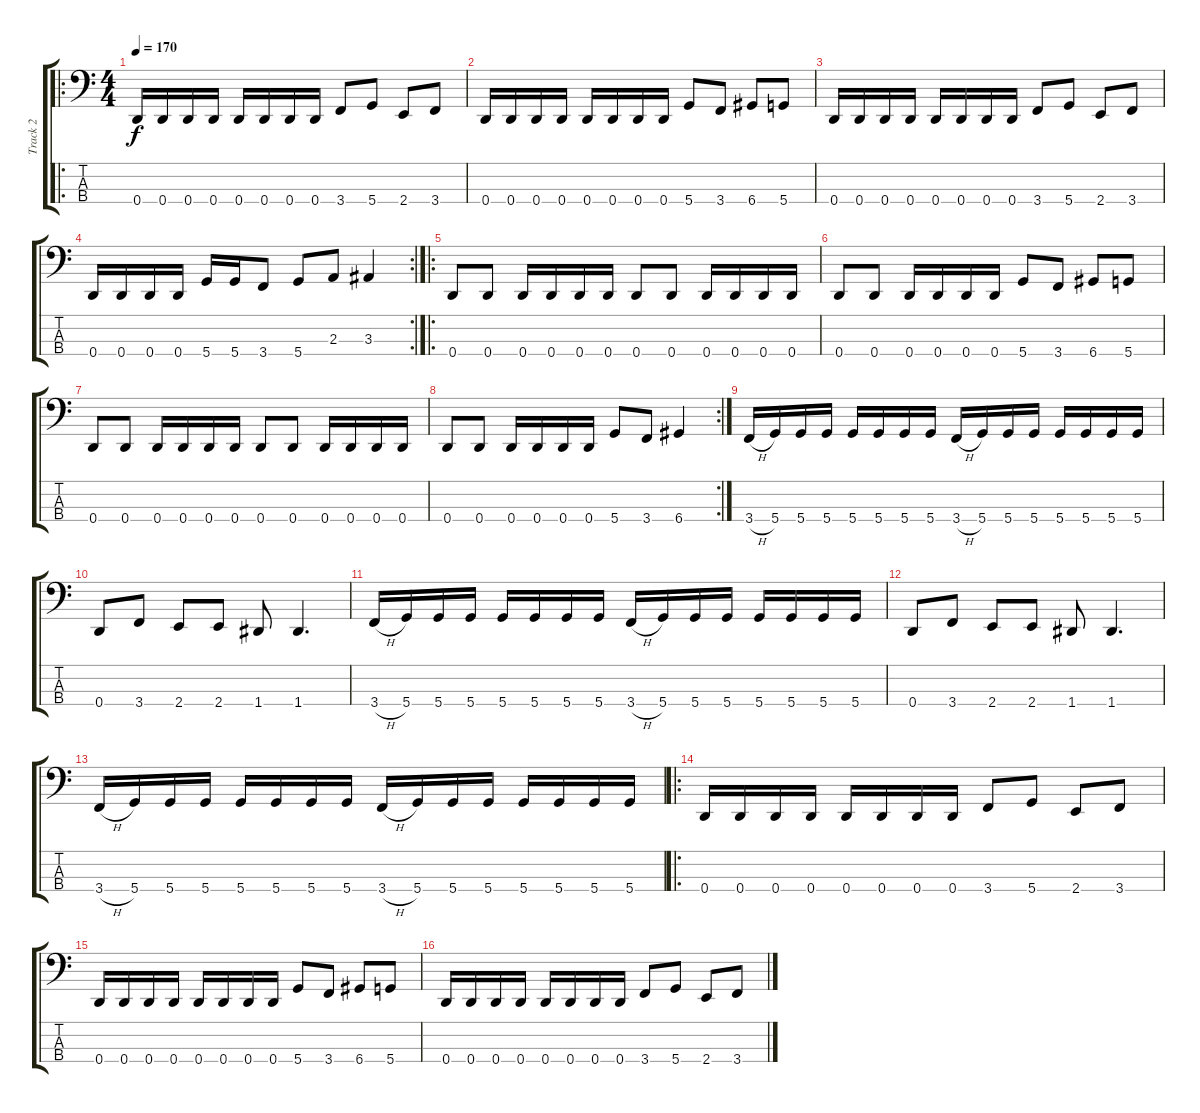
\track ("Track 2" "Track 2") {instrument electricbasspick}
\staff {score tabs}
\tuning (F2 C2 G1 D1) {hide}
\ro
\ts (4 4)
\tempo 170
\clef f4
\ks c
0.4.16{dy f} 0.4.16 0.4.16 0.4.16 0.4.16 0.4.16 0.4.16 0.4.16 3.4.8 5.4.8 2.4.8 3.4.8 |
0.4.16 0.4.16 0.4.16 0.4.16 0.4.16 0.4.16 0.4.16 0.4.16 5.4.8 3.4.8 6.4.8 5.4.8 |
0.4.16 0.4.16 0.4.16 0.4.16 0.4.16 0.4.16 0.4.16 0.4.16 3.4.8 5.4.8 2.4.8 3.4.8 |
\rc 2
0.4.16 0.4.16 0.4.16 0.4.16 5.4.16 5.4.16 3.4.8 5.4.8 2.3.8 3.3.4 |
\ro
0.4.8 0.4.8 0.4.16 0.4.16 0.4.16 0.4.16 0.4.8 0.4.8 0.4.16 0.4.16 0.4.16 0.4.16 |
0.4.8 0.4.8 0.4.16 0.4.16 0.4.16 0.4.16 5.4.8 3.4.8 6.4.8 5.4.8 |
0.4.8 0.4.8 0.4.16 0.4.16 0.4.16 0.4.16 0.4.8 0.4.8 0.4.16 0.4.16 0.4.16 0.4.16 |
\rc 2
0.4.8 0.4.8 0.4.16 0.4.16 0.4.16 0.4.16 5.4.8 3.4.8 6.4.4 |
3.4{h}.16 5.4.16 5.4.16 5.4.16 5.4.16 5.4.16 5.4.16 5.4.16 3.4{h}.16 5.4.16 5.4.16 5.4.16 5.4.16 5.4.16 5.4.16 5.4.16 |
0.4.8 3.4.8 2.4.8 2.4.8 1.4.8 1.4.4{d} |
3.4{h}.16 5.4.16 5.4.16 5.4.16 5.4.16 5.4.16 5.4.16 5.4.16 3.4{h}.16 5.4.16 5.4.16 5.4.16 5.4.16 5.4.16 5.4.16 5.4.16 |
0.4.8 3.4.8 2.4.8 2.4.8 1.4.8 1.4.4{d} |
3.4{h}.16 5.4.16 5.4.16 5.4.16 5.4.16 5.4.16 5.4.16 5.4.16 3.4{h}.16 5.4.16 5.4.16 5.4.16 5.4.16 5.4.16 5.4.16 5.4.16 |
\ro
0.4.16 0.4.16 0.4.16 0.4.16 0.4.16 0.4.16 0.4.16 0.4.16 3.4.8 5.4.8 2.4.8 3.4.8 |
0.4.16 0.4.16 0.4.16 0.4.16 0.4.16 0.4.16 0.4.16 0.4.16 5.4.8 3.4.8 6.4.8 5.4.8 |
0.4.16 0.4.16 0.4.16 0.4.16 0.4.16 0.4.16 0.4.16 0.4.16 3.4.8 5.4.8 2.4.8 3.4.8
